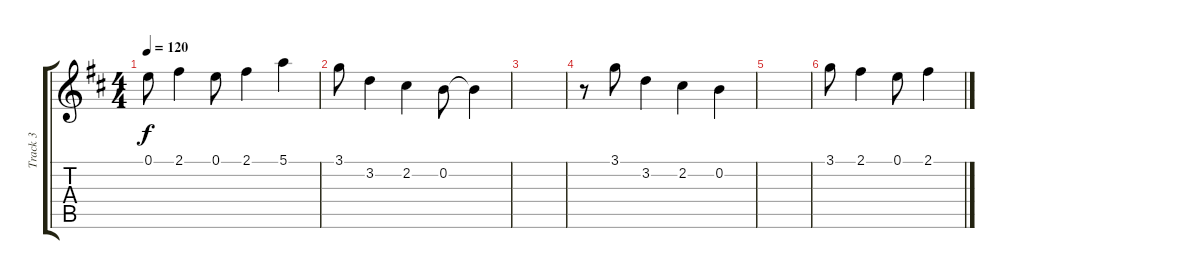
\track ("Track 3" "Track 3") {instrument acousticguitarnylon}
\staff {score tabs}
\tuning (E4 B3 G3 D3 A2 D2) {hide}
\ts (4 4)
\tempo 120
\clef g2
\ks bminor
0.1.8{dy f} 2.1.4 0.1.8 2.1.4 5.1.4 |
3.1.8 3.2.4 2.2.4 0.2.8 0.2{t}.4 |
|
r.8 3.1.8 3.2.4 2.2.4 0.2.4 |
|
3.1.8 2.1.4 0.1.8 2.1.4
